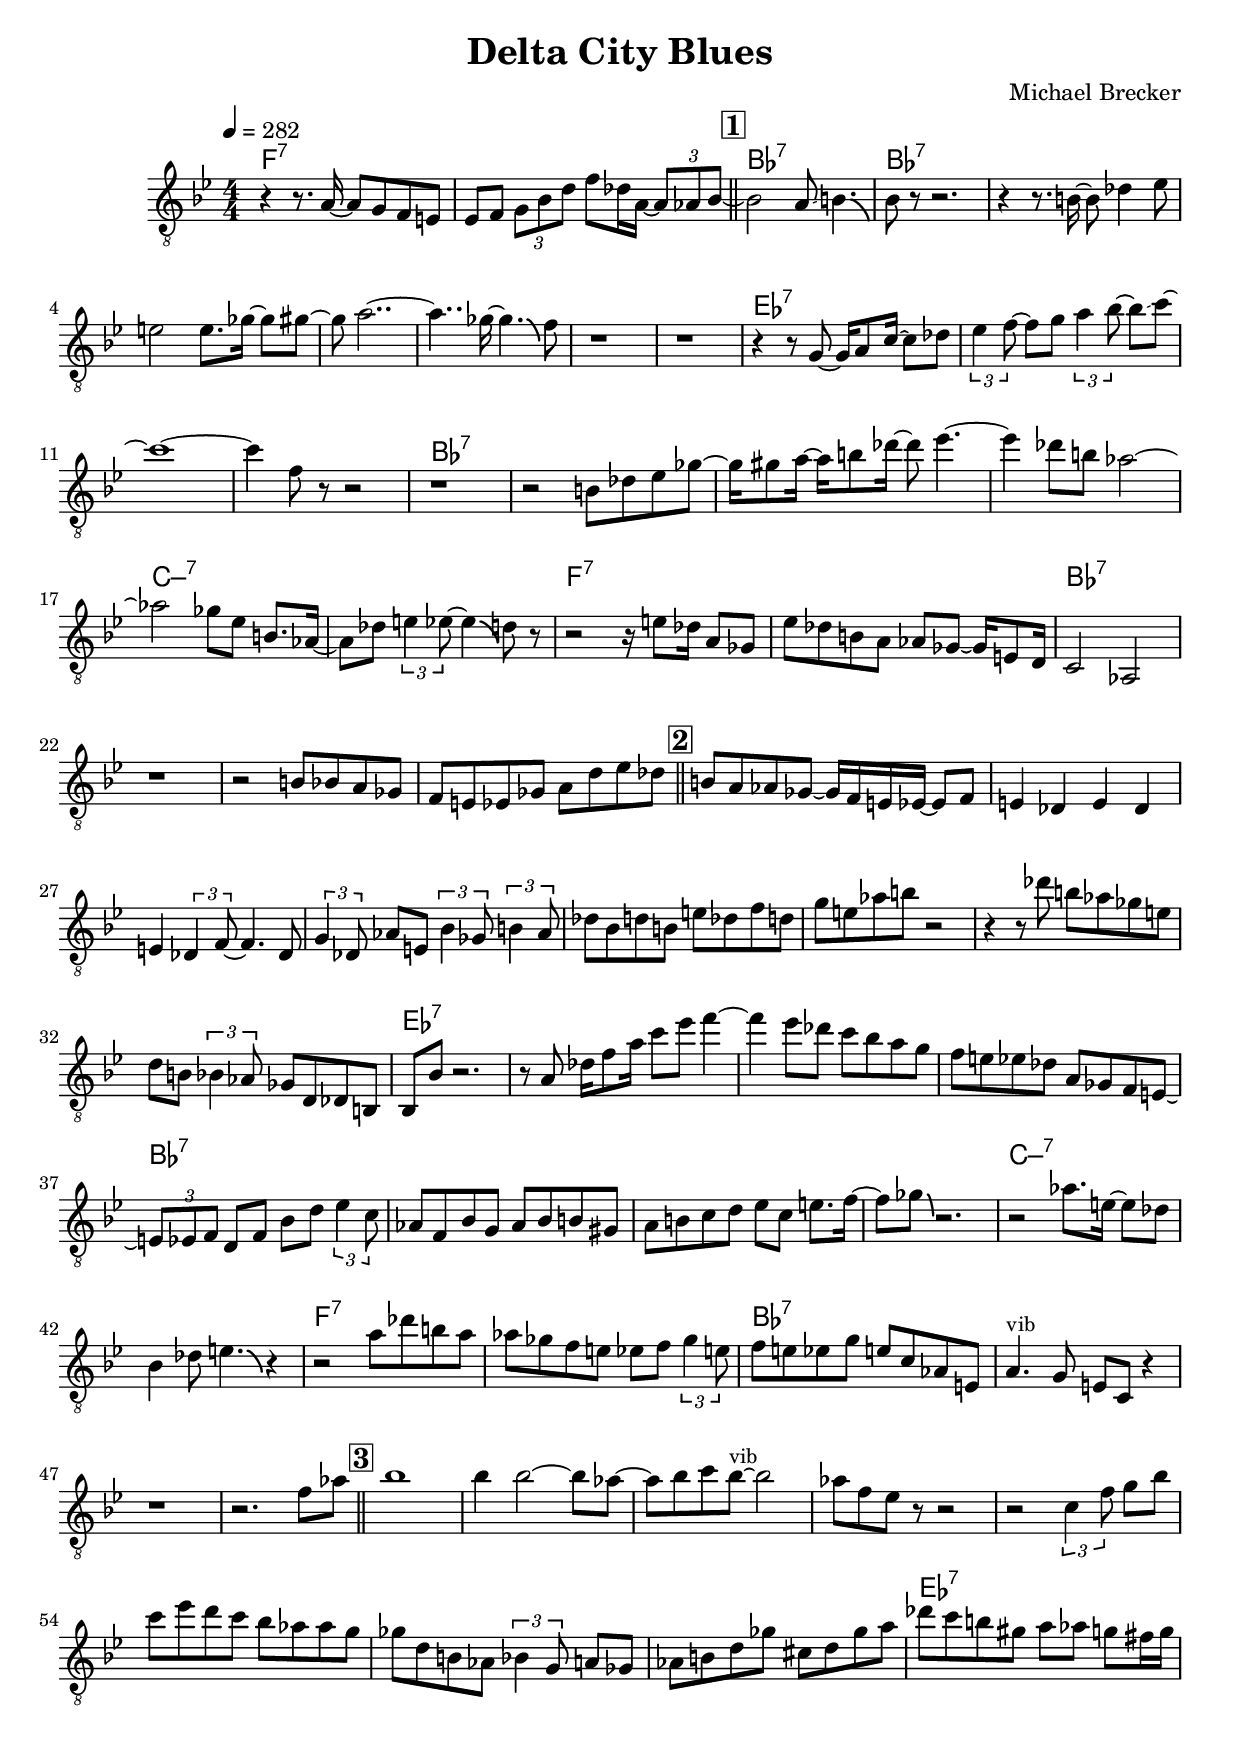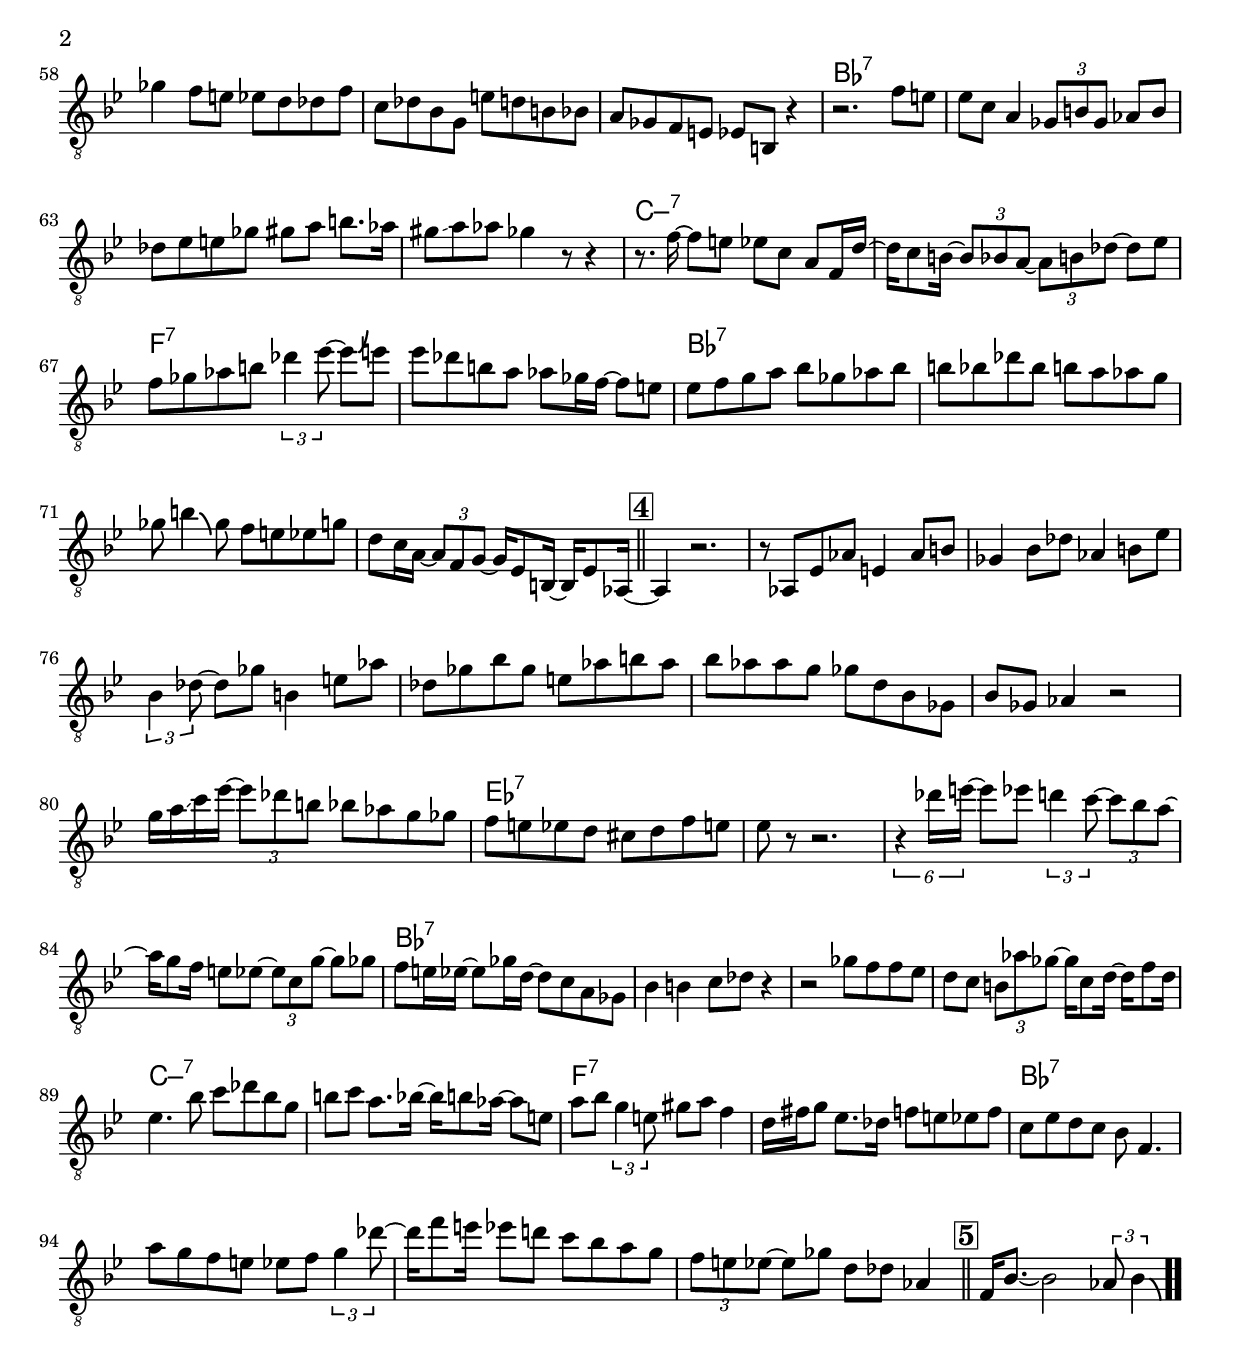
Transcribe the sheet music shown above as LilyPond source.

\version "2.13.2"

#(ly:set-option 'point-and-click #f)

\header {
  title = "Delta City Blues"
  composer = "Michael Brecker"
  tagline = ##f
}
global =
{
    \override Staff.TimeSignature #'style = #'()
    \time 4/4
    \clef "treble_8"
    \key bes \major
    \override Rest #'direction = #'0
    \override MultiMeasureRest #'staff-position = #0
}
\score
{
<<
    \transpose c' c'

    \new ChordNames { \chords {
      \set majorSevenSymbol = \markup { "maj7" }
      \set minorChordModifier = \markup { \char ##x2013 }
      | f1:7 | s1 
      | bes1:7 | bes1:7 | s1 | s1 | s1 | s1 | s1 | s1 
      | es1:7 | s1 | s1 | s1 | bes1:7 | s1 | s1 | s1 
      | c1:min7 | s1 | f1:7 | s1 | bes1:7 | s1 | s1 | s1 
      | s1 | s1 | s1 | s1 | s1 | s1 | s1 | s1 
      | es1:7 | s1 | s1 | s1 | bes1:7 | s1 | s1 | s1 
      | c1:min7 | s1 | f1:7 | s1 | bes1:7 | s1 | s1 | s1 
      | s1 | s1 | s1 | s1 | s1 | s1 | s1 | s1 
      | es1:7 | s1 | s1 | s1 | bes1:7 | s1 | s1 | s1 
      | c1:min7 | s1 | f1:7 | s1 | bes1:7 | s1 | s1 | s1 
      | s1 | s1 | s1 | s1 | s1 | s1 | s1 | s1 
      | es1:7 | s1 | s1 | s1 | bes1:7 | s1 | s1 | s1 
      | c1:min7 | s1 | f1:7 | s1 | bes1:7 | s1 | s1|
      }
      }

    \new Staff
    <<
    \transpose c' c'

    {
      \global
  		%\override Score.MetronomeMark #'transparent = ##t
  		%\override Score.MetronomeMark #'stencil = ##f
  		
  		\override HorizontalBracket #'direction = #UP
  		\override HorizontalBracket #'bracket-flare = #'(0 . 0)
  		
  		\override TextSpanner #'dash-fraction = #1.0
  		\override TextSpanner #'bound-details #'left #'text = \markup{ \concat{\draw-line #'(0 . -1.0) \draw-line #'(1.0 . 0) }}
  		\override TextSpanner #'bound-details #'right #'text = \markup{ \concat{ \draw-line #'(1.0 . 0) \draw-line #'(0 . -1.0) }}
          \set Score.markFormatter = #format-mark-box-numbers


      \tempo 4 = 282
      \set Score.currentBarNumber = #-1
     
      | r4 r8. a16~ a8 g8 f8 e8 
      | es8 f8 \tuplet 3/2 {g8 bes8 d'8} f'8 des'16 a16~ \tuplet 3/2 {a8 aes8 bes8~} 
      \bar "||" \mark \default bes2 a8\glissando  b4.\bendAfter #-4  
      | bes8 r8 r2. 
      | r4 r8. b16~ b8 des'4 es'8 
      | e'2 e'8. ges'16~ ges'8 gis'8~ 
      | gis'8 a'2..~ 
      | a'4.. ges'16~ ges'4.\bendAfter #-4  f'8 
      | r1 
      | r1 
      | r4 r8 g8~ g16 a8 c'16~ c'8 des'8 
      | \tuplet 3/2 {es'4 f'8~} f'8 g'8 \tuplet 3/2 {a'4 bes'8~} bes'8\glissando  c''8~ 
      | c''1~ 
      | c''4 f'8 r8 r2 
      | r1 
      | r2 b8 des'8 es'8 ges'8~ 
      | ges'16 gis'8 a'16~ a'16 b'8 des''16~ des''8 es''4.~ 
      | es''4 des''8 b'8 aes'2~ 
      | aes'2 ges'8 es'8 b8. aes16~ 
      | aes8 des'8 \tuplet 3/2 {e'4 es'8~} es'4\bendAfter #-4  d'8 r8 
      | r2 r16 e'8 des'16 a8 ges8 
      | es'8 des'8 b8 a8 aes8 ges8~ ges16 e8 d16 
      | c2 aes,2 
      | r1 
      | r2 b8 bes8 a8 ges8 
      | f8 e8 es8 ges8 a8 d'8 es'8 des'8 
      \bar "||" \mark \default b8 a8 aes8 ges8~ ges16 f16 e16 es16~ es8 f8 
      | e4 des4 e4 des4 
      | e4 \tuplet 3/2 {des4 f8~} f4. des8 
      | \tuplet 3/2 {g4 des8} aes8 e8 \tuplet 3/2 {bes4 ges8} \tuplet 3/2 {b4 aes8} 
      | des'8 bes8 d'8 b8 e'8 des'8 f'8 d'8 
      | g'8 e'8 aes'8 b'8 r2 
      | r4 r8 des''8 b'8 aes'8 ges'8 e'8 
      | d'8 b8 \tuplet 3/2 {bes4 aes8} ges8 d8 des8 b,8 
      | bes,8 bes8 r2. 
      | r8 a8 des'16 f'8 a'16 c''8 es''8 f''4~ 
      | f''4 es''8 des''8 c''8 bes'8 a'8 g'8 
      | f'8 e'8 es'8 des'8 a8 ges8 f8 e8~ 
      | \tuplet 3/2 {e8 es8 f8} d8 f8 bes8 d'8 \tuplet 3/2 {es'4 c'8} 
      | aes8 f8 bes8 g8 aes8 bes8 b8 gis8 
      | a8 b8 c'8 d'8 es'8 c'8 e'8. f'16~ 
      | f'8 ges'8\bendAfter #-4  r2. 
      | r2 aes'8. e'16~ e'8 des'8 
      | bes4 des'8 e'4.\bendAfter #-4  r4 
      | r2 a'8 des''8 b'8 a'8 
      | aes'8 ges'8 f'8 e'8 es'8 f'8 \tuplet 3/2 {ges'4 e'8} 
      | f'8 e'8 es'8 g'8 e'8 c'8 aes8 e8 
      | a4.^\markup{\left-align \small vib} g8 e8 c8 r4 
      | r1 
      | r2. f'8 aes'8 
      \bar "||" \mark \default bes'1 
      | bes'4 bes'2~ bes'8 aes'8~ 
      | aes'8 bes'8 c''8 bes'8~^\markup{\left-align \small vib} bes'2 
      | aes'8 f'8 es'8 r8 r2 
      | r2 \tuplet 3/2 {c'4 f'8} g'8 bes'8 
      | c''8 es''8 d''8 c''8 bes'8 aes'8 aes'8 g'8 
      | ges'8 d'8 b8 aes8 \tuplet 3/2 {bes4 g8} a8 ges8 
      | aes8 b8 d'8 ges'8 cis'8 d'8 ges'8 a'8 
      | des''8 c''8 b'8 gis'8 a'8 aes'8 g'8 fis'16 g'16 
      | ges'4 f'8 e'8 es'8 d'8 des'8 f'8 
      | c'8 des'8 bes8 g8 e'8 d'8 b8 bes8 
      | a8 ges8 f8 e8 es8 b,8 r4 
      | r2. f'8 e'8 
      | es'8 c'8 a4 \tuplet 3/2 {ges8 b8 ges8} aes8 b8 
      | des'8 es'8 e'8 ges'8 gis'8 a'8 b'8. aes'16 
      | gis'8\glissando  a'8 aes'8 ges'4 r8 r4 
      | r8. f'16~ f'8 e'8 es'8 c'8 a8 f16 d'16~ 
      | d'16 c'8 b16~ \tuplet 3/2 {b8 bes8 a8~} \tuplet 3/2 {a8 b8 des'8~} des'8 es'8 
      | f'8 ges'8 aes'8 b'8 \tuplet 3/2 {des''4 es''8~} es''8\bendAfter #+4  e''8 
      | es''8 des''8 b'8 a'8 aes'8 ges'16 f'16~ f'8 e'8 
      | es'8 f'8 g'8 a'8 bes'8 ges'8 aes'8 bes'8 
      | b'8 bes'8 des''8 bes'8 b'8 a'8 aes'8 g'8 
      | ges'8 b'4\bendAfter #-4  ges'8 f'8 e'8 es'8 g'8 
      | d'8 c'16 a16~ \tuplet 3/2 {a8 f8 g8~} g16 es8 b,16~ b,16 es8 aes,16~ 
      \bar "||" \mark \default aes,4 r2. 
      | r8 aes,8 es8 aes8 e4 aes8 b8 
      | ges4 bes8 des'8 aes4 b8 es'8 
      | \tuplet 3/2 {bes4 des'8~} des'8 ges'8 b4 e'8 aes'8 
      | des'8 ges'8 bes'8 ges'8 e'8 aes'8 b'8 aes'8 
      | bes'8 aes'8 aes'8 g'8 ges'8 d'8 bes8 ges8 
      | bes8 ges8 aes4 r2 
      | g'16 a'16\glissando  c''16 es''16~ \tuplet 3/2 {es''8 des''8 b'8} bes'8 aes'8 g'8 ges'8 
      | f'8 e'8 es'8 d'8 cis'8 d'8 f'8 e'8 
      | es'8 r8 r2. 
      | \tuplet 6/4 {r4 des''16 e''16~} e''8 es''8 \tuplet 3/2 {d''4 c''8~} \tuplet 3/2 {c''8 bes'8 a'8~} 
      | a'16 g'8 f'16 e'8 es'8~ \tuplet 3/2 {es'8 c'8 g'8~} g'8 ges'8 
      | f'8 e'16 es'16~ es'8 ges'16 d'16~ d'8 c'8 a8 ges8 
      | bes4 b4 c'8 des'8 r4 
      | r2 ges'8 f'8 f'8 es'8 
      | d'8 c'8 \tuplet 3/2 {b8 aes'8 ges'8~} ges'16 c'8 d'16~ d'16 f'8 d'16 
      | es'4. bes'8 c''8 des''8 bes'8 g'8 
      | b'8 c''8 a'8. bes'16~ bes'16 b'8 aes'16~ aes'8 e'8 
      | a'8 bes'8 \tuplet 3/2 {g'4 e'8} gis'8 a'8 f'4 
      | d'16 fis'16 g'8 es'8. des'16 f'8 e'8 es'8 f'8 
      | c'8 es'8 d'8 c'8 bes8 f4. 
      | a'8 g'8 f'8 e'8 es'8 f'8 \tuplet 3/2 {g'4 des''8~} 
      | des''16 f''8 e''16 es''8 d''8 c''8 bes'8 a'8 g'8 
      | \tuplet 3/2 {f'8 e'8 es'8~} es'8 ges'8 d'8 des'8 aes4 
      \bar "||" \mark \default f16 bes8.~ bes2 \tuplet 3/2 {aes8 bes4\bendAfter #-4 }\bar  ".."
    }
    >>
>>    
}
